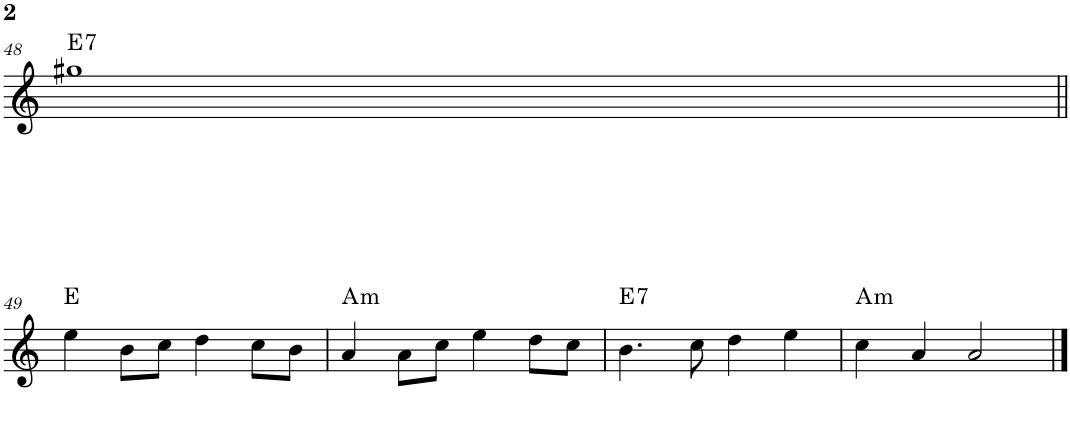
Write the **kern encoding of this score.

**kern	**harte
*part1	*part1
*staff1	*
*I"Piano	*
*I'Pno.	*
!!LO:PB:g=z
*clefG2	*
*k[]	*
*M4/4	*
=48	=48
!	!LO:H:kt=7
1gg#X	E:7
!!LO:LB:g=z
=49||	=49||
4ee\	E:maj
8b\L	.
8cc\J	.
4dd\	.
8cc\L	.
8b\J	.
=50	=50
!	!LO:H:kt=m
4a/	A:min
8a\L	.
8cc\J	.
4ee\	.
8dd\L	.
8cc\J	.
=51	=51
!	!LO:H:kt=7
4.b\	E:7
8cc\	.
4dd\	.
4ee\	.
=52	=52
!	!LO:H:kt=m
4cc\	A:min
4a/	.
2a/	.
==	==
*-	*-
